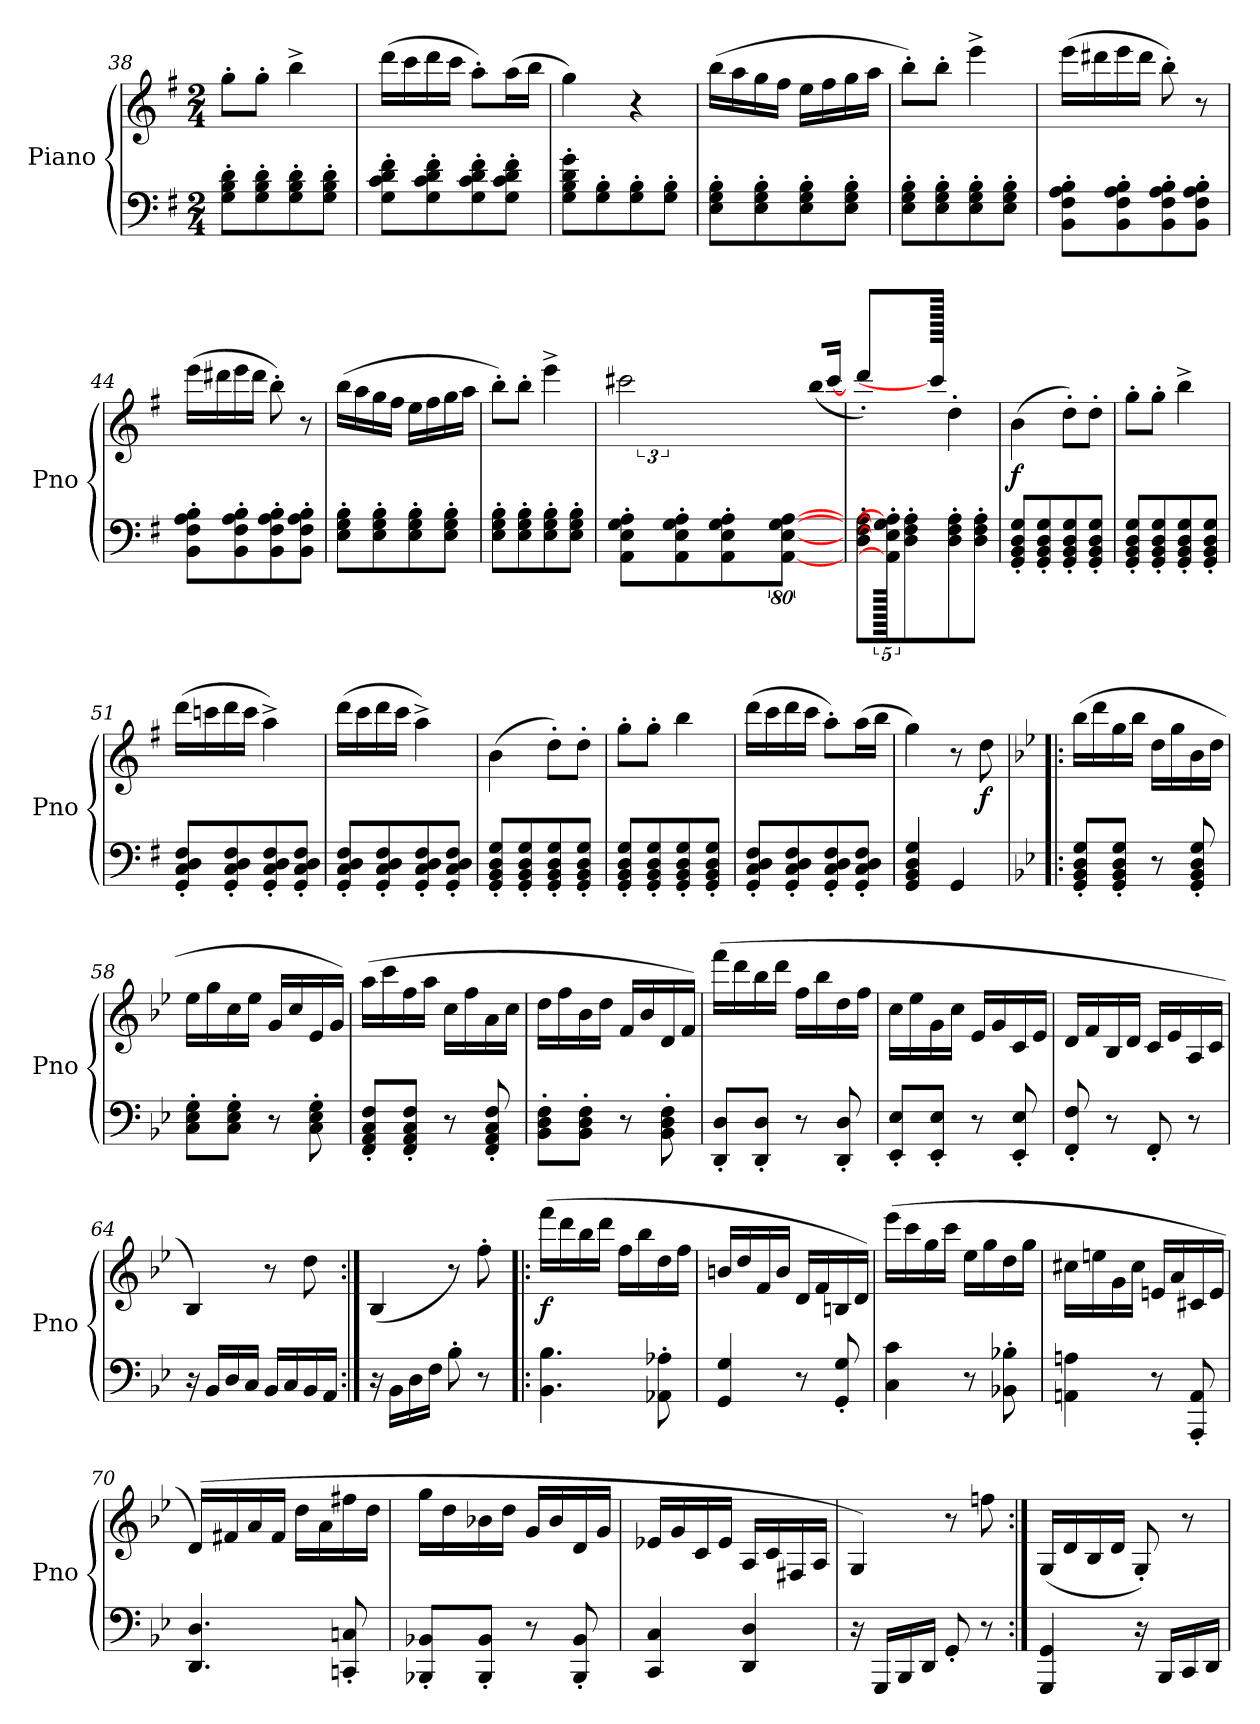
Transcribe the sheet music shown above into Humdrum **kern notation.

**kern	**kern	**dynam
*part1	*part1	*part1
*staff2	*staff1	*staff1/2
*I"Piano	*	*
*I'Pno	*	*
*clefF4	*clefG2	*
*k[f#]	*k[f#]	*
*M2/4	*M2/4	*
=38	=38	=38
8G\' 8B\' 8d\'L	8gg'\L	.
8G\' 8B\' 8d\'	8gg'\J	.
8G\' 8B\' 8d\'	4bb^\	.
8G\' 8B\' 8d\'J	.	.
!!LO:LB:g=z
=39	=39	=39
8G\' 8c\' 8d\' 8f#\'L	(>16ddd\LL	.
.	16ccc\	.
8G\' 8c\' 8d\' 8f#\'	16ddd\	.
.	16ccc\JJ	.
8G\' 8c\' 8d\' 8f#\'	8aa'\L)	.
8G\' 8c\' 8d\' 8f#\'J	(>16aa\L	.
.	16bb\JJ	.
!!LO:LB:g=z
=40	=40	=40
8G\' 8B\' 8d\' 8g\'L	4gg\)	.
8G\' 8B\'	.	.
8G\' 8B\'	4r	.
8G\' 8B\'J	.	.
=41	=41	=41
8E\' 8G\' 8B\'L	(>16bb\LL	.
.	16aa\	.
8E\' 8G\' 8B\'	16gg\	.
.	16ff#\JJ	.
8E\' 8G\' 8B\'	16ee\LL	.
.	16ff#\	.
8E\' 8G\' 8B\'J	16gg\	.
.	16aa\JJ	.
=42	=42	=42
8E\' 8G\' 8B\'L	8bb'\L)	.
8E\' 8G\' 8B\'	8bb'\J	.
8E\' 8G\' 8B\'	4eee^\	.
8E\' 8G\' 8B\'J	.	.
=43	=43	=43
8BB\' 8F#\' 8A\' 8B\'L	(>16eee\LL	.
.	16ddd#X\	.
8BB\' 8F#\' 8A\' 8B\'	16eee\	.
.	16ddd#\JJ	.
8BB\' 8F#\' 8A\' 8B\'	8bb'\)	.
8BB\' 8F#\' 8A\' 8B\'J	8r	.
=44	=44	=44
8BB\' 8F#\' 8A\' 8B\'L	(>16eee\LL	.
.	16ddd#X\	.
8BB\' 8F#\' 8A\' 8B\'	16eee\	.
.	16ddd#\JJ	.
8BB\' 8F#\' 8A\' 8B\'	8bb'\)	.
8BB\' 8F#\' 8A\' 8B\'J	8r	.
=45	=45	=45
8E\' 8G\' 8B\'L	(>16bb\LL	.
.	16aa\	.
8E\' 8G\' 8B\'	16gg\	.
.	16ff#\JJ	.
!	!	!LO:DY:b
8E\' 8G\' 8B\'	16ee\LL	other-dynamics
.	16ff#\	.
8E\' 8G\' 8B\'J	16gg\	.
.	16aa\JJ	.
!!LO:LB:g=z
=46	=46	=46
8E\' 8G\' 8B\'L	8bb'\L)	.
8E\' 8G\' 8B\'	8bb'\J	.
8E\' 8G\' 8B\'	4eee^\	.
8E\' 8G\' 8B\'J	.	.
=47	=47	=47
*	*^	*
640ryy	2ccc#X\	24ryy	.
8AA\' 8E\' 8G\' 8A\'L	.	.	.
*	*	*Xtuplet	*
.	.	24dddyy	.
.	.	24ccc#yy	.
.	.	24dddyy	.
8AA\' 8E\' 8G\' 8A\'	.	.	.
.	.	24ryy	.
.	.	24dddyy	.
!	!	!LO:N:vis=16	!
.	.	640%23ccc#yy	.
8AA\' 8E\' 8G\' 8A\'	.	.	.
!	!	!LO:N:vis=16	!
.	.	640%23dddyy	.
!	!	!LO:N:vis=16	!
.	.	640%23ccc#yy	.
!	!	!LO:N:vis=16	!
.	.	640%23dddyy	.
[640%79AA\ [640%79E\ [640%79G\ [640%79A\J	.	.	.
!	!	!LO:N:vis=16	!
.	.	640%23ccc#yy	.
!	!	!LO:N:vis=16	!
.	.	(<640%23bb/LL	.
.	.	[320%11ccc#/JJ	.
*	*v	*v	*
=48	=48	=48
8D\' 8F#\' 8A\'L	4ddd'\)	.
640AA\]' 640E\]' 640G\]' 640A\]'J	.	.
8D\' 8F#\' 8A\'	.	.
.	640ccc#/JJ]	.
8D\' 8F#\' 8A\'	4dd'\	.
8D\' 8F#\' 8A\'J	.	.
=49	=49	=49
!	!	!LO:DY:b
8GG/' 8BB/' 8D/' 8G/'L	(>4b\	f
8GG/' 8BB/' 8D/' 8G/'	.	.
8GG/' 8BB/' 8D/' 8G/'	8dd'\L)	.
8GG/' 8BB/' 8D/' 8G/'J	8dd'\J	.
=50	=50	=50
8GG/' 8BB/' 8D/' 8G/'L	8gg'\L	.
8GG/' 8BB/' 8D/' 8G/'	8gg'\J	.
8GG/' 8BB/' 8D/' 8G/'	4bb^\	.
8GG/' 8BB/' 8D/' 8G/'J	.	.
=51	=51	=51
8GG/' 8C/' 8D/' 8F#/'L	(>16ddd\LL	.
.	16cccn\	.
8GG/' 8C/' 8D/' 8F#/'	16ddd\	.
.	16ccc\JJ	.
8GG/' 8C/' 8D/' 8F#/'	4aa^\)	.
8GG/' 8C/' 8D/' 8F#/'J	.	.
!!LO:PB:g=z
=52	=52	=52
8GG/' 8C/' 8D/' 8F#/'L	(>16ddd\LL	.
.	16ccc\	.
8GG/' 8C/' 8D/' 8F#/'	16ddd\	.
.	16ccc\JJ	.
8GG/' 8C/' 8D/' 8F#/'	4aa^\)	.
8GG/' 8C/' 8D/' 8F#/'J	.	.
=53	=53	=53
8GG/' 8BB/' 8D/' 8G/'L	(>4b\	.
8GG/' 8BB/' 8D/' 8G/'	.	.
8GG/' 8BB/' 8D/' 8G/'	8dd'\L)	.
8GG/' 8BB/' 8D/' 8G/'J	8dd'\J	.
=54	=54	=54
8GG/' 8BB/' 8D/' 8G/'L	8gg'\L	.
8GG/' 8BB/' 8D/' 8G/'	8gg'\J	.
8GG/' 8BB/' 8D/' 8G/'	4bb\	.
8GG/' 8BB/' 8D/' 8G/'J	.	.
=55	=55	=55
8GG/' 8C/' 8D/' 8F#/'L	(>16ddd\LL	.
.	16ccc\	.
8GG/' 8C/' 8D/' 8F#/'	16ddd\	.
.	16ccc\JJ	.
8GG/' 8C/' 8D/' 8F#/'	8aa'\L)	.
8GG/' 8C/' 8D/' 8F#/'J	(>16aa\L	.
.	16bb\JJ	.
=56	=56	=56
4GG/ 4BB/ 4D/ 4G/	4gg\)	.
4GG/	8r	.
!	!	!LO:DY:b
.	8dd\	f
=57!|:	=57!|:	=57!|:
*k[b-e-]	*k[b-e-]	*
8GG/' 8BB-/' 8D/' 8G/'L	(>16bb-\LL	.
.	16ddd\	.
8GG/' 8BB-/' 8D/' 8G/'J	16gg\	.
.	16bb-\JJ	.
8r	16dd\LL	.
.	16gg\	.
8GG/' 8BB-/' 8D/' 8G/'	16b-\	.
.	16dd\JJ	.
!!LO:LB:g=z
=58	=58	=58
8C\' 8E-\' 8G\'L	16ee-\LL	.
.	16gg\	.
8C\' 8E-\' 8G\'J	16cc\	.
.	16ee-\JJ	.
8r	16g/LL	.
.	16cc/	.
8C\' 8E-\' 8G\'	16e-/	.
.	16g/JJ)	.
=59	=59	=59
8FF/' 8AA/' 8C/' 8F/'L	(>16aa\LL	.
.	16ccc\	.
8FF/' 8AA/' 8C/' 8F/'J	16ff\	.
.	16aa\JJ	.
8r	16cc\LL	.
.	16ff\	.
8FF/' 8AA/' 8C/' 8F/'	16a\	.
.	16cc\JJ	.
=60	=60	=60
8BB-\' 8D\' 8F\'L	16dd\LL	.
.	16ff\	.
8BB-\' 8D\' 8F\'J	16b-\	.
.	16dd\JJ	.
8r	16f/LL	.
.	16b-/	.
8BB-\' 8D\' 8F\'	16d/	.
.	16f/JJ)	.
=61	=61	=61
8DD/' 8D/'L	(>16fff\LL	.
.	16ddd\	.
8DD/' 8D/'J	16bb-\	.
.	16ddd\JJ	.
8r	16ff\LL	.
.	16bb-\	.
8DD/' 8D/'	16dd\	.
.	16ff\JJ	.
!!LO:LB:g=z
=62	=62	=62
8EE-/' 8E-/'L	16cc\LL	.
.	16ee-\	.
8EE-/' 8E-/'J	16g\	.
.	16cc\JJ	.
8r	16e-/LL	.
.	16g/	.
8EE-/' 8E-/'	16c/	.
.	16e-/JJ	.
=63	=63	=63
8FF/' 8F/'	16d/LL	.
.	16f/	.
8r	16B-/	.
.	16d/JJ	.
8FF'/	16c/LL	.
.	16e-/	.
8r	16A/	.
.	16c/JJ	.
=64	=64	=64
16r	4B-/)	.
16BB-/LL	.	.
16D/	.	.
16C/JJ	.	.
16BB-/LL	8r	.
16C/	.	.
16BB-/	8dd\	.
16AA/JJ	.	.
=65:|!	=65:|!	=65:|!
16r	(>4B-/	.
16BB-\LL	.	.
16D\	.	.
16F\JJ	.	.
8B-'\	8r)	.
8r	8ff'\	.
!!LO:LB:g=z
=66!|:	=66!|:	=66!|:
!	!	!LO:DY:b
4.BB-\ 4.B-\	(>16fff\LL	f
.	16ddd\	.
.	16bb-\	.
.	16ddd\JJ	.
.	16ff\LL	.
.	16bb-\	.
8AA-X\' 8A-X\'	16dd\	.
.	16ff\JJ	.
=67	=67	=67
4GG/ 4G/	16bn/LL	.
.	16dd/	.
.	16f/	.
.	16b/JJ	.
8r	16d/LL	.
.	16f/	.
8GG/' 8G/'	16Bn/	.
.	16d/JJ)	.
=68	=68	=68
4C\ 4c\	(>16eee-\LL	.
.	16ccc\	.
.	16gg\	.
.	16ccc\JJ	.
8r	16ee-\LL	.
.	16gg\	.
8BB-X\' 8B-X\'	16dd\	.
.	16gg\JJ	.
=69	=69	=69
4AAn\ 4An\	16cc#X\LL	.
.	16een\	.
.	16g\	.
.	16cc#\JJ	.
8r	16en/LL	.
.	16a/	.
8AAA/' 8AA/'	16c#X/	.
.	16e/JJ	.
!!LO:LB:g=z
=70	=70	=70
4.DD/ 4.D/	(>16d/LL)	.
.	16f#X/	.
.	16a/	.
.	16f#/JJ	.
.	16dd\LL	.
.	16a\	.
8CCn/' 8Cn/'	16ff#X\	.
.	16dd\JJ	.
=71	=71	=71
8BBB-X/' 8BB-X/'L	16gg\LL	.
.	16dd\	.
8BBB-/' 8BB-/'J	16b-X\	.
.	16dd\JJ	.
8r	16g/LL	.
.	16b-/	.
8BBB-/' 8BB-/'	16d/	.
.	16g/JJ	.
=72	=72	=72
4CC/ 4C/	16e-X/LL	.
.	16g/	.
.	16c/	.
.	16e-/JJ	.
4DD/ 4D/	16A/LL	.
.	16c/	.
.	16F#X/	.
.	16A/JJ	.
=73	=73	=73
16r	4G/)	.
16GGG/LL	.	.
16BBB-/	.	.
16DD/JJ	.	.
8GG'/	8r	.
8r	8ffn\	.
=74:|!	=74:|!	=74:|!
4GGG/ 4GG/	(>16G/LL	.
.	16d/	.
.	16B-/	.
.	16d/JJ	.
16r	8G'/)	.
16BBB-/LL	.	.
16CC/	8r	.
16DD/JJ	.	.
=	=	=
*-	*-	*-
